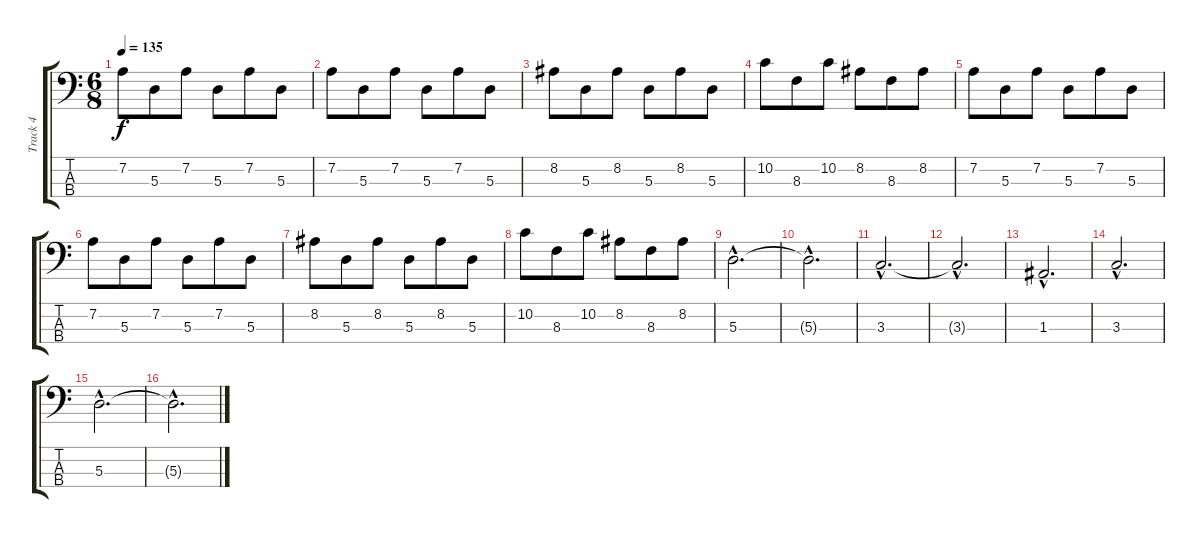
\track ("Track 4" "Track 4") {instrument electricbassfinger}
\staff {score tabs}
\tuning (G2 D2 A1 E1) {hide}
\ts (6 8)
\tempo 135
\clef f4
\ks c
7.2.8{dy f} 5.3.8 7.2.8 5.3.8 7.2.8 5.3.8 |
7.2.8 5.3.8 7.2.8 5.3.8 7.2.8 5.3.8 |
8.2.8 5.3.8 8.2.8 5.3.8 8.2.8 5.3.8 |
10.2.8 8.3.8 10.2.8 8.2.8 8.3.8 8.2.8 |
7.2.8 5.3.8 7.2.8 5.3.8 7.2.8 5.3.8 |
7.2.8 5.3.8 7.2.8 5.3.8 7.2.8 5.3.8 |
8.2.8 5.3.8 8.2.8 5.3.8 8.2.8 5.3.8 |
10.2.8 8.3.8 10.2.8 8.2.8 8.3.8 8.2.8 |
5.3{hac}.2{d} |
5.3{hac t}.2{d} |
3.3{hac}.2{d} |
3.3{hac t}.2{d} |
1.3{hac}.2{d} |
3.3{hac}.2{d} |
5.3{hac}.2{d} |
5.3{hac t}.2{d}
